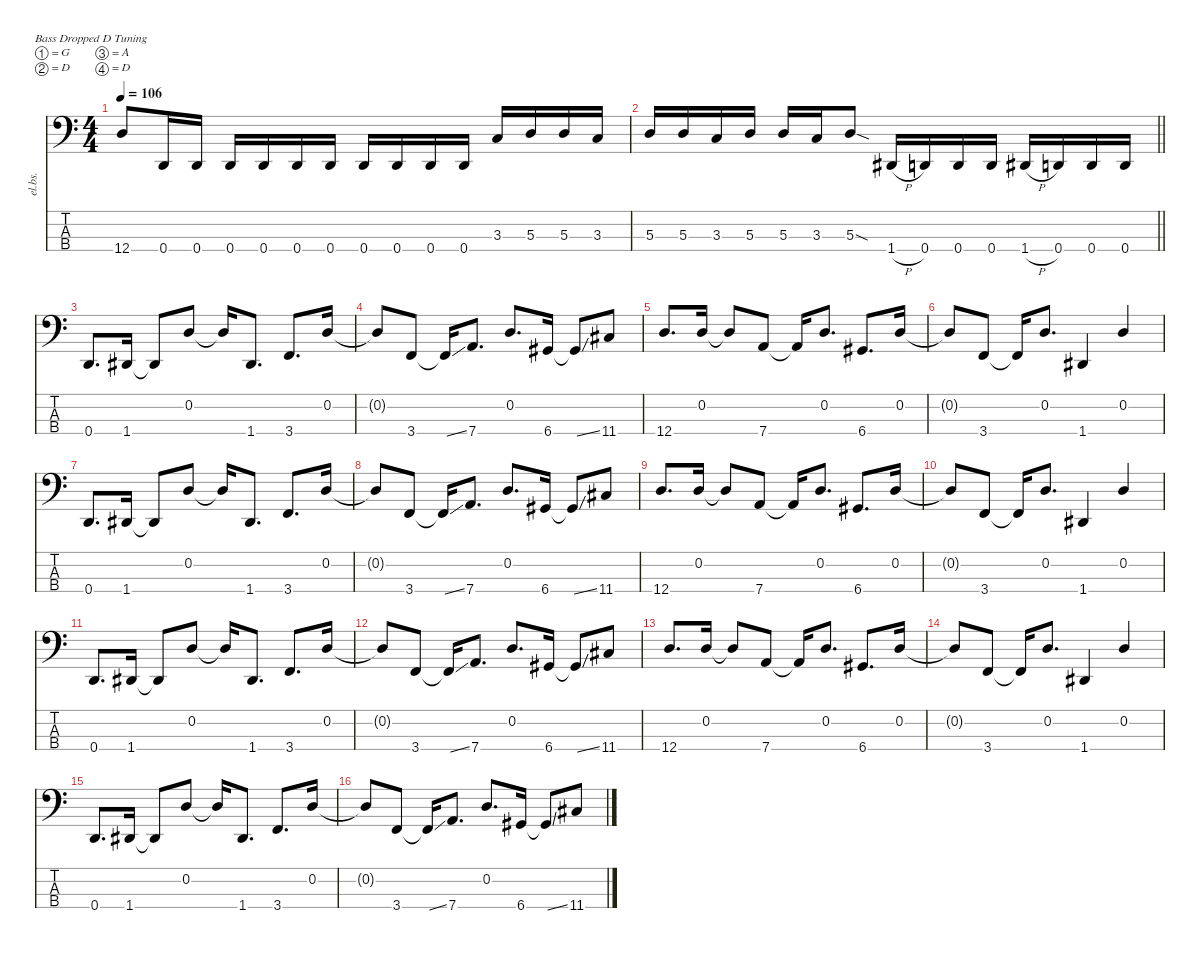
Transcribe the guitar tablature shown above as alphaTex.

\defaultSystemsLayout 4
\hideDynamics
\bracketExtendMode nobrackets
\otherSystemsTrackNameOrientation horizontal
\track ("Track 5" "el.bs.") {instrument electricbassfinger}
\staff {score tabs}
\tuning (G2 D2 A1 D1)
\ts (4 4)
\tempo 106
\clef f4
\ks c
12.4.8{dy f beam Up} 0.4.16{beam Up} 0.4.16{beam Up} 0.4.16{beam Up} 0.4.16{beam Up} 0.4.16{beam Up} 0.4.16{beam Up} 0.4.16{beam Up} 0.4.16{beam Up} 0.4.16{beam Up} 0.4.16{beam Up} 3.3.16{beam Up} 5.3.16{beam Up} 5.3.16{beam Up} 3.3.16{beam Up} |
\barLineRight lightlight
5.3.16{beam Up} 5.3.16{beam Up} 3.3.16{beam Up} 5.3.16{beam Up} 5.3.16{beam Up} 3.3.16{beam Up} 5.3{sod}.8{beam Up} 1.4{h acc #}.16{beam Up} 0.4.16{beam Up} 0.4.16{beam Up} 0.4.16{beam Up} 1.4{h acc #}.16{beam Up} 0.4.16{beam Up} 0.4.16{beam Up} 0.4.16{beam Up} |
\section ("" "")
0.4.8{d instrument slapbass2 beam Up} 1.4{acc #}.16{beam Up} 1.4{t acc #}.8{beam Up} 0.2.8{beam Up} 0.2{t}.16{beam Up} 1.4{acc #}.8{d beam Up} 3.4.8{d beam Up} 0.2.16{beam Up} |
0.2{t}.8{beam Up} 3.4.8{beam Up} 3.4{ss t}.16{beam Up} 7.4.8{d beam Up} 0.2.8{d beam Up} 6.4{acc #}.16{beam Up} 6.4{ss t acc #}.8{beam Up} 11.4{acc #}.8{beam Up} |
12.4.8{d beam Up} 0.2.16{beam Up} 0.2{t}.8{beam Up} 7.4.8{beam Up} 7.4{t}.16{beam Up} 0.2.8{d beam Up} 6.4{acc #}.8{d beam Up} 0.2.16{beam Up} |
0.2{t}.8{beam Up} 3.4.8{beam Up} 3.4{t}.16{beam Up} 0.2.8{d beam Up} 1.4{acc #}.4{beam Up} 0.2.4{beam Up} |
0.4.8{d beam Up} 1.4{acc #}.16{beam Up} 1.4{t acc #}.8{beam Up} 0.2.8{beam Up} 0.2{t}.16{beam Up} 1.4{acc #}.8{d beam Up} 3.4.8{d beam Up} 0.2.16{beam Up} |
0.2{t}.8{beam Up} 3.4.8{beam Up} 3.4{ss t}.16{beam Up} 7.4.8{d beam Up} 0.2.8{d beam Up} 6.4{acc #}.16{beam Up} 6.4{ss t acc #}.8{beam Up} 11.4{acc #}.8{beam Up} |
12.4.8{d beam Up} 0.2.16{beam Up} 0.2{t}.8{beam Up} 7.4.8{beam Up} 7.4{t}.16{beam Up} 0.2.8{d beam Up} 6.4{acc #}.8{d beam Up} 0.2.16{beam Up} |
0.2{t}.8{beam Up} 3.4.8{beam Up} 3.4{t}.16{beam Up} 0.2.8{d beam Up} 1.4{acc #}.4{beam Up} 0.2.4{beam Up} |
0.4.8{d beam Up} 1.4{acc #}.16{beam Up} 1.4{t acc #}.8{beam Up} 0.2.8{beam Up} 0.2{t}.16{beam Up} 1.4{acc #}.8{d beam Up} 3.4.8{d beam Up} 0.2.16{beam Up} |
0.2{t}.8{beam Up} 3.4.8{beam Up} 3.4{ss t}.16{beam Up} 7.4.8{d beam Up} 0.2.8{d beam Up} 6.4{acc #}.16{beam Up} 6.4{ss t acc #}.8{beam Up} 11.4{acc #}.8{beam Up} |
12.4.8{d beam Up} 0.2.16{beam Up} 0.2{t}.8{beam Up} 7.4.8{beam Up} 7.4{t}.16{beam Up} 0.2.8{d beam Up} 6.4{acc #}.8{d beam Up} 0.2.16{beam Up} |
0.2{t}.8{beam Up} 3.4.8{beam Up} 3.4{t}.16{beam Up} 0.2.8{d beam Up} 1.4{acc #}.4{beam Up} 0.2.4{beam Up} |
0.4.8{d beam Up} 1.4{acc #}.16{beam Up} 1.4{t acc #}.8{beam Up} 0.2.8{beam Up} 0.2{t}.16{beam Up} 1.4{acc #}.8{d beam Up} 3.4.8{d beam Up} 0.2.16{beam Up} |
0.2{t}.8{beam Up} 3.4.8{beam Up} 3.4{ss t}.16{beam Up} 7.4.8{d beam Up} 0.2.8{d beam Up} 6.4{acc #}.16{beam Up} 6.4{ss t acc #}.8{beam Up} 11.4{acc #}.8{beam Up}
